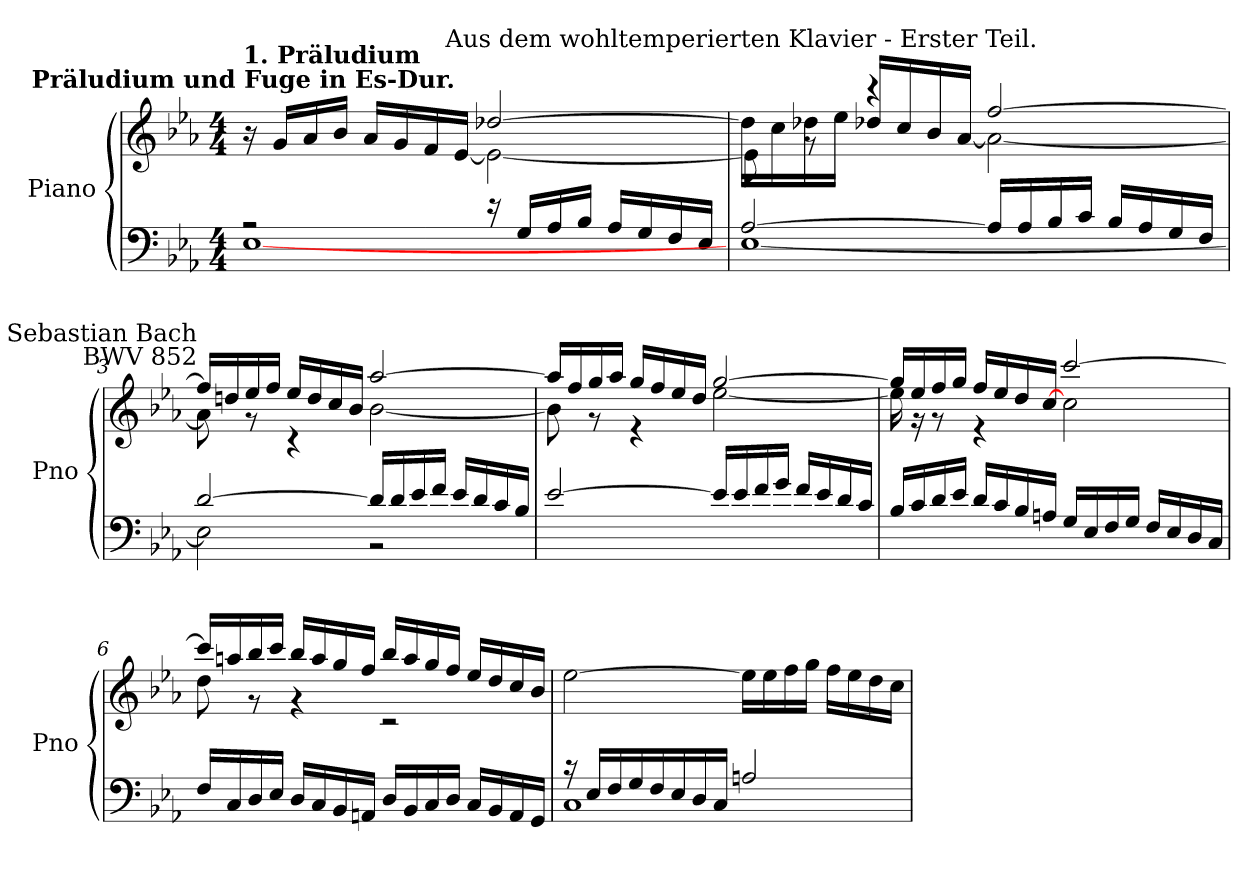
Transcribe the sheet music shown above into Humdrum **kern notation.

**kern	**kern
*part1	*part1
*staff2	*staff1
*I"Piano	*
*I'Pno	*
*clefF4	*clefG2
*k[b-e-a-]	*k[b-e-a-]
*E-:	*E-:
*M4/4	*M4/4
=1	=1
*^	*^
!	!	!LO:TX:a:B:cj:t=Präludium und Fuge in Es-Dur.	!
!	!	!LO:TX:a:B:t=1. Präludium	!
2r	[1E-\	16r	4ryy
.	.	16g/LL	.
.	.	16a-/	.
.	.	16b-/JJ	.
.	.	4ryy	16a-/LL
.	.	.	16g/
.	.	.	16f/
.	.	.	[16e-/JJ
16r	.	[2dd-X/	2e-\_
16GLL	.	.	.
16A-	.	.	.
16B-JJ	.	.	.
16A-LL	.	.	.
16G	.	.	.
16F	.	.	.
16E-JJ	.	.	.
=2	=2	=2	=2
!	!	!LO:TX:a:cj:t=Aus dem wohltemperierten Klavier - Erster Teil.	!
[2A-/	[1E-\	16dd-\LL]	8e-\]
.	.	16cc	.
.	.	16dd-	8r
.	.	16ee-JJ	.
.	.	4r	16dd-X/LL
.	.	.	16cc/
.	.	.	16b-/
.	.	.	[16a-/JJ
16A-/LL]	.	[2ff/	2a-\_
16A-/	.	.	.
16B-/	.	.	.
16c/JJ	.	.	.
16B-/LL	.	.	.
16A-/	.	.	.
16G/	.	.	.
16F/JJ	.	.	.
=3	=3	=3	=3
!	!	!LO:TX:a:rj:t=Johann Sebastian Bach\nBWV 852	!
[2d/	2E-\]	16ff/LL]	8a-\]
.	.	16ddn/	.
.	.	16ee-/	8r
.	.	16ff/JJ	.
.	.	16ee-/LL	4r
.	.	16dd/	.
.	.	16cc/	.
.	.	16b-/JJ	.
16d/LL]	2r	[2aa-/	[2b-\
16d/	.	.	.
16e-/	.	.	.
16f/JJ	.	.	.
16e-LL	.	.	.
16d	.	.	.
16c	.	.	.
16B-JJ	.	.	.
!!LO:LB:g=z	!!
=4	=4	=4	=4
[2e-/	1ryy	16aa-/LL]	8b-\]
.	.	16ff/	.
.	.	16gg/	8r
.	.	16aa-/JJ	.
.	.	16gg/LL	4r
.	.	16ff/	.
.	.	16ee-/	.
.	.	16dd/JJ	.
16e-LL]	.	[2gg/	[2ee-\
16e-	.	.	.
16f	.	.	.
16gJJ	.	.	.
16f/LL	.	.	.
16e-/	.	.	.
16d/	.	.	.
16c/JJ	.	.	.
=5	=5	=5	=5
16B-LL	1ryy	16ggLL]	16ee-\]
16c	.	16ee-	16r
16d	.	16ff	8r
16e-JJ	.	16ggJJ	.
16d/LL	.	16ffLL	4r
16c/	.	16ee-	.
16B-/	.	16dd	.
16An/JJ	.	[16ccJJ	.
16G/LL	.	[2ccc/	2cc\
16E-/	.	.	.
16F/	.	.	.
16G/JJ	.	.	.
16FLL	.	.	.
16E-	.	.	.
16D	.	.	.
16CJJ	.	.	.
=6	=6	=6	=6
16FLL	1ryy	16cccLL]	8dd\
16C	.	16aan	.
16D	.	16bb-	8r
16E-JJ	.	16cccJJ	.
16D/LL	.	16bb-/LL	4r
16C/	.	16aa/	.
16BB-/	.	16gg/	.
16AAn/JJ	.	16ff/JJ	.
16D/LL	.	16bb-/LL	2r
16BB-/	.	16aa/	.
16C/	.	16gg/	.
16D/JJ	.	16ff/JJ	.
16C/LL	.	16ee-/LL	.
16BB-/	.	16dd/	.
16AA/	.	16cc/	.
16GG/JJ	.	16b-/JJ	.
*	*	*v	*v
!!LO:LB:g=z
=7	=7	=7
16r	1C\	[2ee-
16E-/LL	.	.
16F/	.	.
16G/	.	.
16F/	.	.
16E-/	.	.
16D/	.	.
16C/JJ	.	.
2An/	.	16ee-LL]
.	.	16ee-
.	.	16ff
.	.	16ggJJ
.	.	16ffLL
.	.	16ee-
.	.	16dd
.	.	16ccJJ
*v	*v	*
=	=
*-	*-
